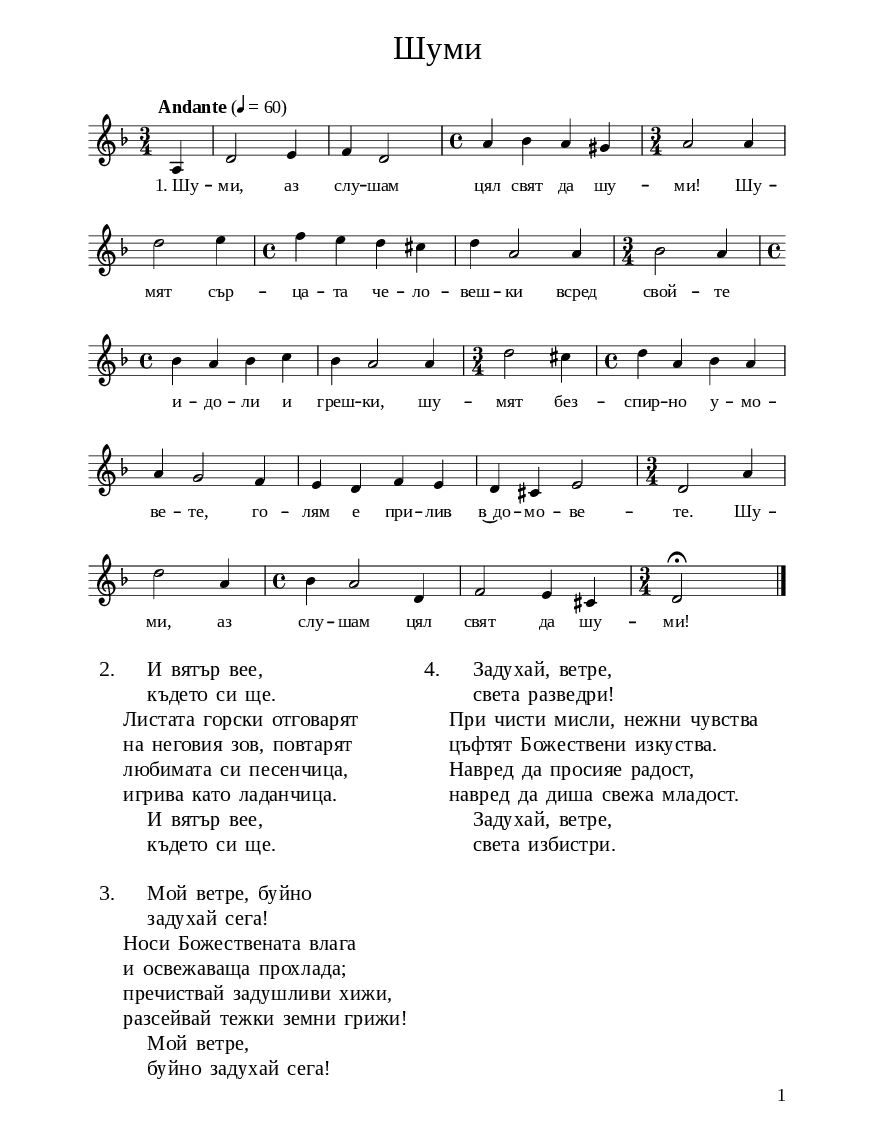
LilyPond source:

\version "2.24.4"

% include paper part and global functions
\include "include/globals.ily"

\bookpart {
  \label #'ref032
  \tocItem \markup "Шуми"
  \include "include/bookpart-paper.ily"
  \score {
    \include "include/score-layout.ily"

    \new Voice \absolute {
      \clef treble
      \key d \minor
      \time 3/4
      \tempoFunc "Andante" 4 "60"
      \partial 4
      \autoBeamOff

      a4 | d'2 e'4 | f'4 d'2 | \time 4/4  a'4 bes' a' gis' | \time 3/4  a'2 a'4 \break |
      d''2 e''4 | \time 4/4

      f''4 e'' d'' cis'' | d''4 \stemUp a'2 \stemNeutral

      a'4 | \time 3/4  bes'2 a'4 | \break

      \time 4/4  bes'4 a' bes' c'' | bes'4 a'2 a'4 | \time 3/4  d''2 cis''4 | \time 4/4  d''4 a' bes' a' \break |
      a'4 g'2 f'4 |  e'4 d' f' e' | d'4 cis' e'2 | \time 3/4  d'2 a'4 \break |
      d''2 a'4 | \time 4/4  bes'4 a'2 d'4 | f'2 e'4 cis' | \time 3/4  d'2 \fermata s4 | \bar "|." \break
    }

    \addlyrics {
      "1. Шу" -- ми,
      аз слу -- шам цял свят да шу -- ми! Шу -- мят
      сър -- ца -- та че -- ло --  веш -- ки всред
      свой -- те и -- до -- ли и греш -- ки, шу -- мят
      без -- спир -- но у -- мо -- ве -- те, го -- лям
      е при -- лив в~до -- мо -- ве -- те. Шу -- ми,
      аз слу -- шам цял свят да шу -- ми!
    }

    \header {
      title = \titleFunc #'ref_desc_4 "Шуми" "Šumi"
    }

    \midi{}

  } % score


  \markup \fontsize #bgCoupletFontSize {
    \hspace #1
    \override #`(baseline-skip . ,bgCoupletBaselineSkip)
    \column {

      \line {   2.  "   "  И вятър вее, }

      \line {   "   "    "   "       където си ще.}

      \line {   "   "Листата горски отговарят}

      \line {   "   "на неговия зов, повтарят}

      \line {   "   "любимата си песенчица,}

      \line {   "   "игрива като ладанчица.}

      \line {  "   "    "   "И вятър вее, }

      \line {    "   "    "   "където си ще.}


      \line { " " }
      \line {   3. "   "  Мой ветре, буйно }

      \line {   "   "    "   "  задухай сега!}

      \line {   "   "Носи Божествената влага}

      \line {   "   "и освежаваща прохлада;}

      \line {   "   "пречиствай задушливи хижи,}

      \line {   "   "разсейвай тежки земни грижи!}

      \line {    "   "    "   "Мой ветре, }

      \line {    "   "    "   "буйно задухай сега!}

    }

    \hspace #1
    \override #`(baseline-skip . ,bgCoupletBaselineSkip)
    \column {
      \line {   4.  "   "        Задухай, ветре, }
      \line {   "   "    "   "         света разведри!}

      \line {   "   "При чисти мисли, нежни чувства}

      \line {   "   "цъфтят Божествени изкуства.}

      \line {   "   "Навред да просияе радост,}

      \line {   "   "навред да диша свежа младост.}

      \line {  "   "    "   " Задухай, ветре, }
      \line {   "   "    "   " света избистри.}

    }

  } % markup
} % bookpart

% Più mosso
%
